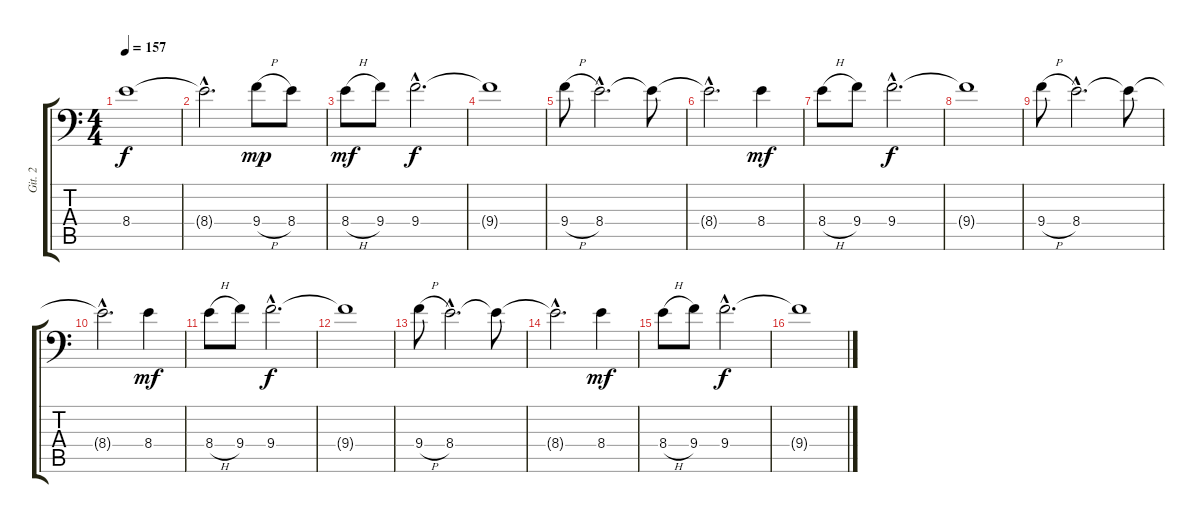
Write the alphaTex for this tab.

\track ("Git. 2" "Git. 2") {instrument distortionguitar}
\staff {score tabs}
\tuning (Bb3 F3 Db3 Ab2 Eb2 Bb1) {hide}
\ts (4 4)
\tempo 157
\clef f4
\ks c
8.4.1{dy f} |
8.4{hac t}.2{d} 9.4{h}.8{dy mp} 8.4.8 |
8.4{h}.8{dy mf} 9.4.8 9.4{hac}.2{d dy f} |
9.4{t}.1 |
9.4{h}.8 8.4{hac}.2{d} 8.4{t}.8 |
8.4{hac t}.2{d} 8.4.4{dy mf} |
8.4{h}.8 9.4.8 9.4{hac}.2{d dy f} |
9.4{t}.1 |
9.4{h}.8 8.4{hac}.2{d} 8.4{t}.8 |
8.4{hac t}.2{d} 8.4.4{dy mf} |
8.4{h}.8 9.4.8 9.4{hac}.2{d dy f} |
9.4{t}.1 |
9.4{h}.8 8.4{hac}.2{d} 8.4{t}.8 |
8.4{hac t}.2{d} 8.4.4{dy mf} |
8.4{h}.8 9.4.8 9.4{hac}.2{d dy f} |
9.4{t}.1
